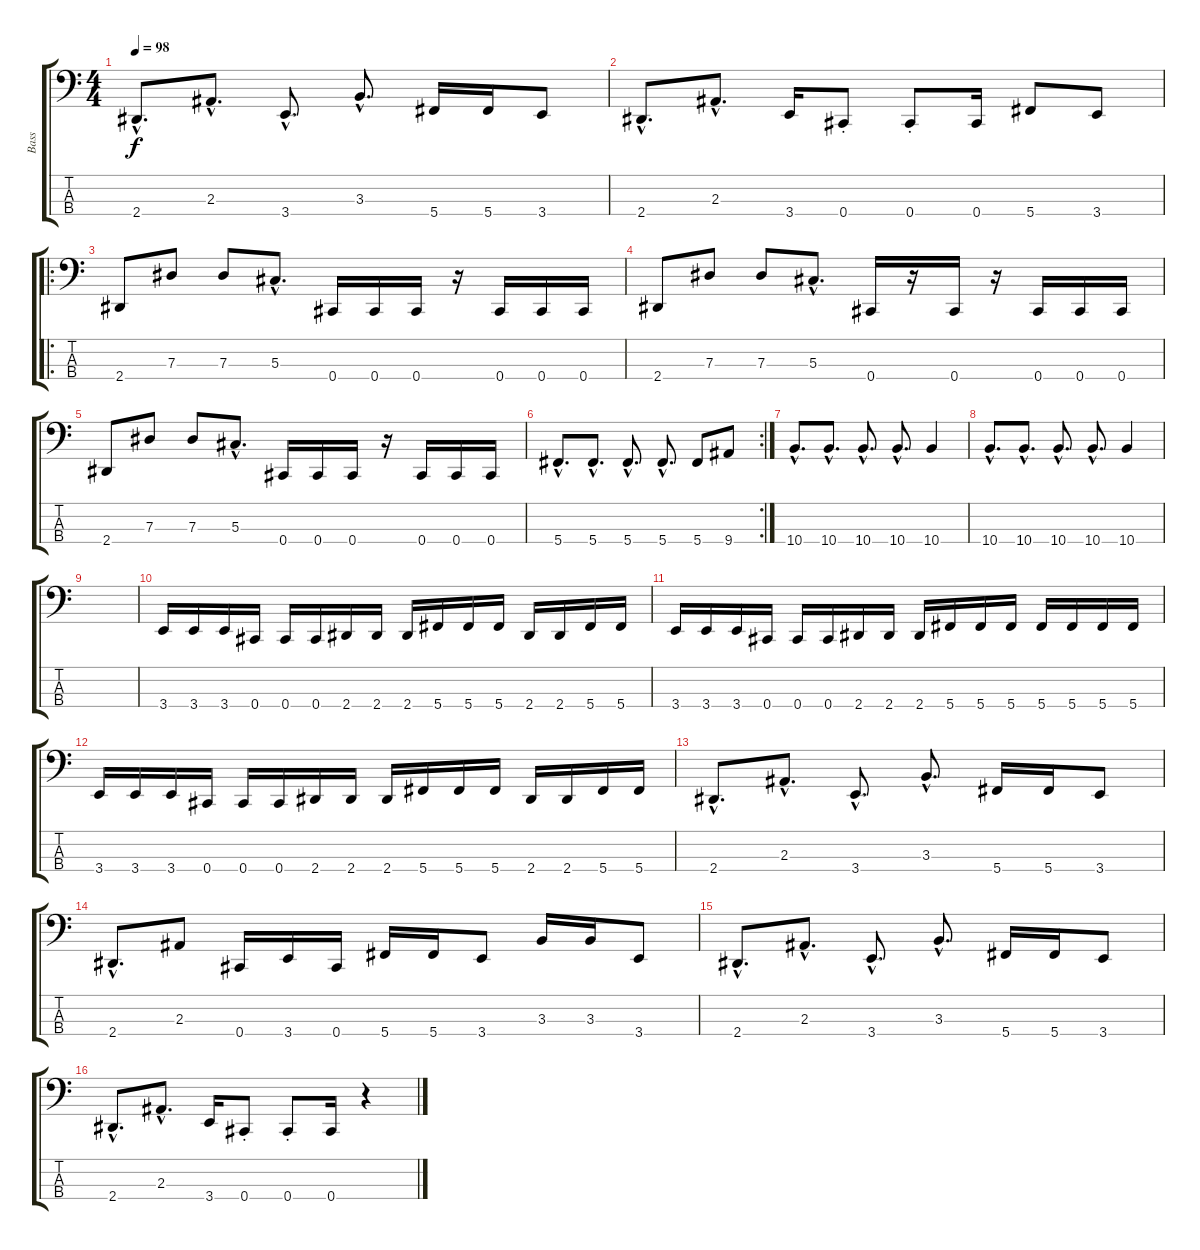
\track ("Bass" "Bass") {instrument electricbasspick}
\staff {score tabs}
\tuning (Gb2 Db2 Ab1 Db1) {hide}
\ts (4 4)
\tempo 98
\clef f4
\ks c
2.4{hac}.8{d dy f} 2.3{hac}.8{d} 3.4{hac}.8{d} 3.3{hac}.8{d} 5.4.16 5.4.16 3.4.8 |
2.4{hac}.8{d} 2.3{hac}.8{d} 3.4.16 0.4{st}.8 0.4{st}.8 0.4.16 5.4.8 3.4.8 |
\ro
2.4.8 7.3.8 7.3.8 5.3{hac}.8{d} 0.4.16 0.4.16 0.4.16 r.16 0.4.16 0.4.16 0.4.16 |
2.4.8 7.3.8 7.3.8 5.3{hac}.8{d} 0.4.16 r.16 0.4.16 r.16 0.4.16 0.4.16 0.4.16 |
2.4.8 7.3.8 7.3.8 5.3{hac}.8{d} 0.4.16 0.4.16 0.4.16 r.16 0.4.16 0.4.16 0.4.16 |
\rc 2
5.4{hac}.8{d} 5.4{hac}.8{d} 5.4{hac}.8{d} 5.4{hac}.8{d} 5.4.8 9.4.8 |
10.4{hac}.8{d} 10.4{hac}.8{d} 10.4{hac}.8{d} 10.4{hac}.8{d} 10.4.4 |
10.4{hac}.8{d} 10.4{hac}.8{d} 10.4{hac}.8{d} 10.4{hac}.8{d} 10.4.4 |
|
3.4.16 3.4.16 3.4.16 0.4.16 0.4.16 0.4.16 2.4.16 2.4.16 2.4.16 5.4.16 5.4.16 5.4.16 2.4.16 2.4.16 5.4.16 5.4.16 |
3.4.16 3.4.16 3.4.16 0.4.16 0.4.16 0.4.16 2.4.16 2.4.16 2.4.16 5.4.16 5.4.16 5.4.16 5.4.16 5.4.16 5.4.16 5.4.16 |
3.4.16 3.4.16 3.4.16 0.4.16 0.4.16 0.4.16 2.4.16 2.4.16 2.4.16 5.4.16 5.4.16 5.4.16 2.4.16 2.4.16 5.4.16 5.4.16 |
2.4{hac}.8{d} 2.3{hac}.8{d} 3.4{hac}.8{d} 3.3{hac}.8{d} 5.4.16 5.4.16 3.4.8 |
2.4{hac}.8{d} 2.3.8 0.4.16 3.4.16 0.4.16 5.4.16 5.4.16 3.4.8 3.3.16 3.3.16 3.4.8 |
2.4{hac}.8{d} 2.3{hac}.8{d} 3.4{hac}.8{d} 3.3{hac}.8{d} 5.4.16 5.4.16 3.4.8 |
2.4{hac}.8{d} 2.3{hac}.8{d} 3.4.16 0.4{st}.8 0.4{st}.8 0.4.16 r.4
